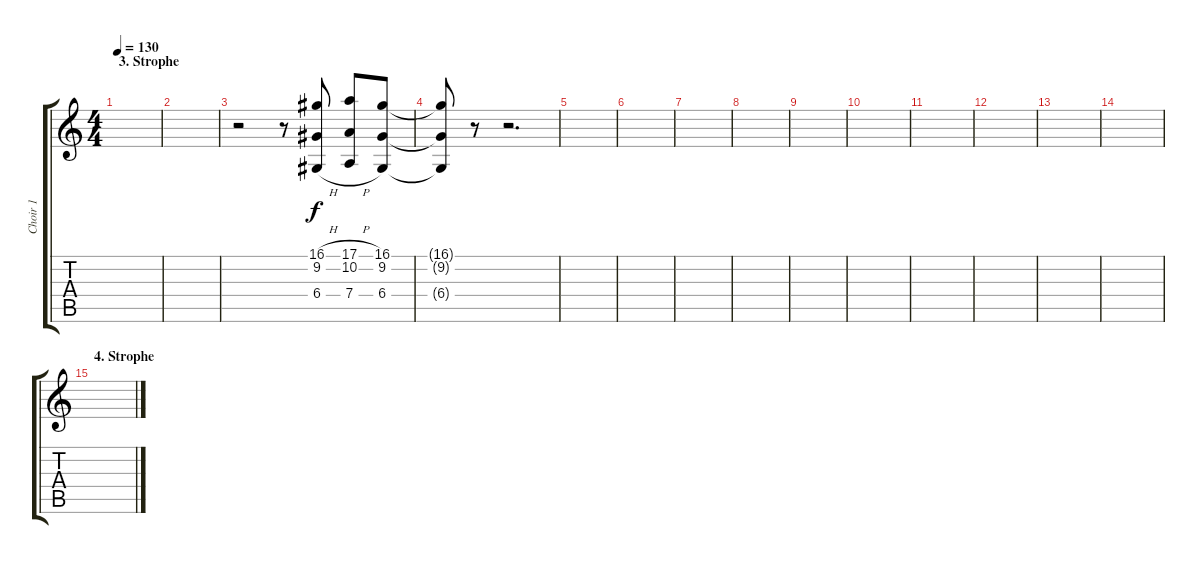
\track ("Choir 1" "Choir 1") {instrument pad4choir}
\staff {score tabs}
\tuning (E4 B3 G3 D3 A2 E2) {hide}
\ts (4 4)
\section ("" "3. Strophe")
\tempo 130
\clef g2
\ks c
|
|
r.2 r.8 (16.1{h} 9.2{h} 6.4{h}).8 (17.1{h} 10.2{h} 7.4{h}).8 (16.1 9.2 6.4).8 |
(16.1{t} 9.2{t} 6.4{t}).8 r.8 r.2{d} |
|
|
|
|
|
|
|
|
|
|
\section ("" "4. Strophe")
